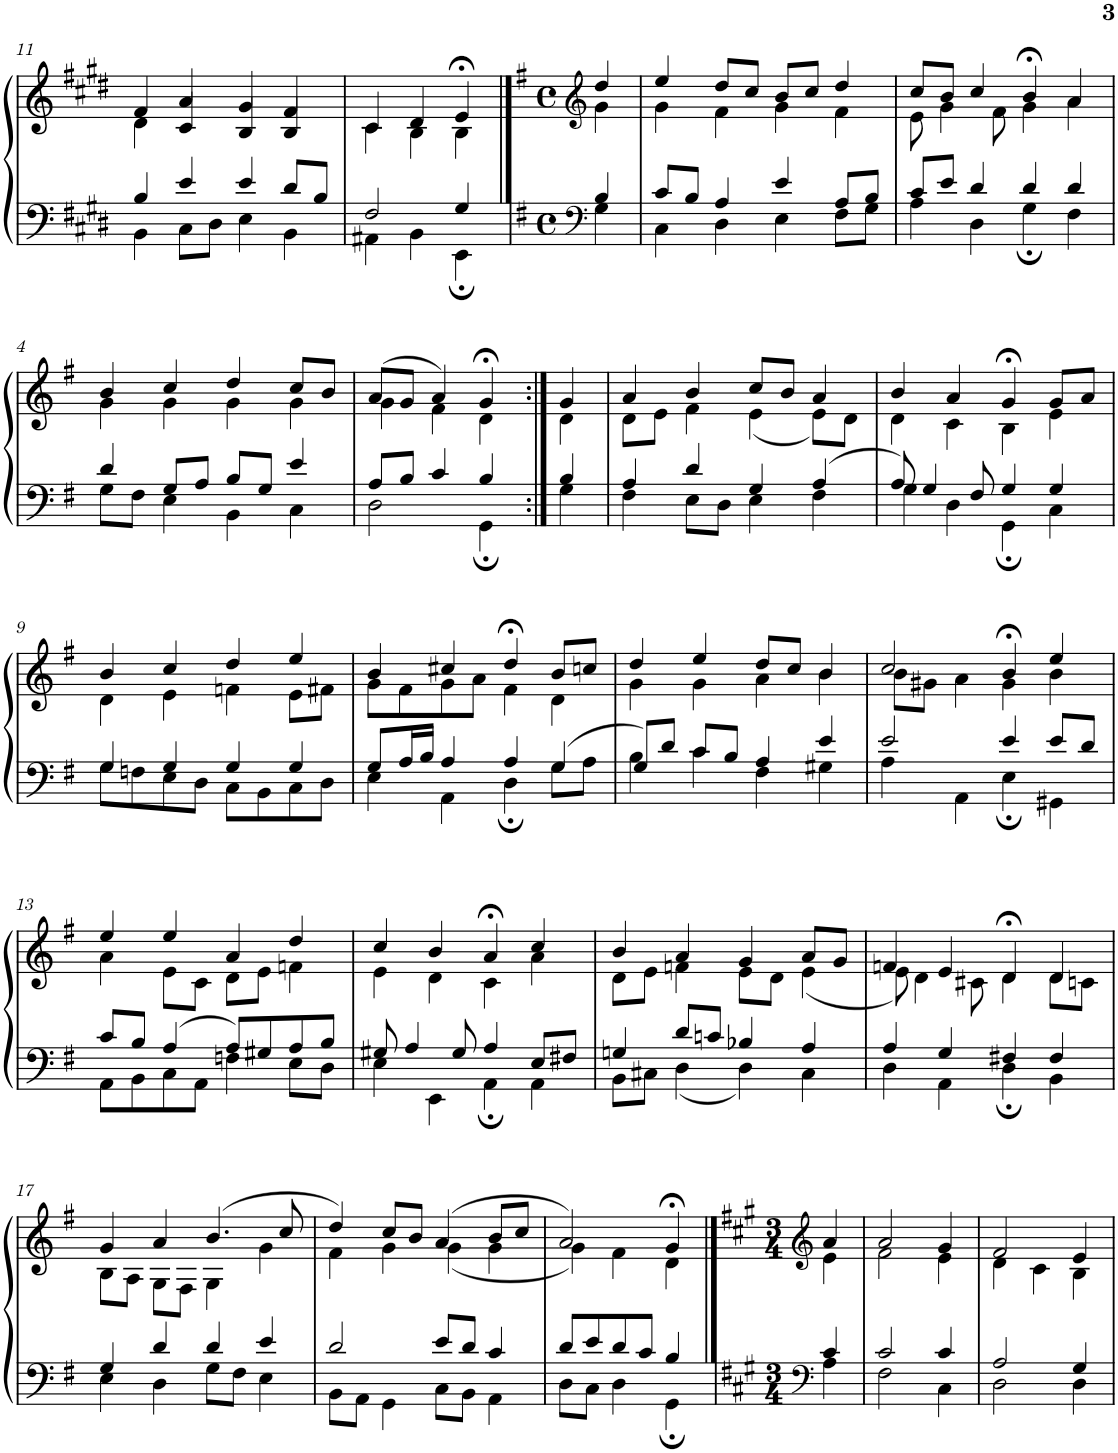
**kern	**kern
*part1	*part1
*staff2	*staff1
*I"Piano	*
*I'Pno	*
!!LO:PB:g=z
*clefF4	*clefG2
*k[f#c#g#d#]	*k[f#c#g#d#]
*M4/4	*M4/4
*met(c)	*met(c)
=11	=11
*^	*^
4B/	4BB\	4f#/	4d#\
4e/	8C#\L	4a/	4c#/
.	8D#\J	.	.
4e/	4E\	4g#/	4B/
8d#/L	4BB\	4f#/	4B/
8B/J	.	.	.
=12	=12	=12	=12
2F#/	4AA#X\	4c#/	4c#\
.	4BB\	4d#/	4B\
4G#/	4EE;\	4e;</	4B\
==1	==1	==1	==1
*clefF4	*	*clefG2	*
*k[f#]	*	*k[f#]	*
*M4/4	*	*M4/4	*
*met(c)	*	*met(c)	*
4B/	4G\	4dd/	4g\
=2	=2	=2	=2
8c/L	4C\	4ee/	4g\
8B/J	.	.	.
4A/	4D\	8dd/L	4f#\
.	.	8cc/J	.
4e/	4E\	8b/L	4g\
.	.	8cc/J	.
8A/L	8F#\L	4dd/	4f#\
8B/J	8G\J	.	.
=3	=3	=3	=3
8c/L	4A\	8cc/L	8e\
8e/J	.	8b/J	4g\
4d/	4D\	4cc/	.
.	.	.	8f#\
4d/	4G;\	4b;</	4g\
4d/	4F#\	4a/	4a\
!!LO:LB:g=z	!!
=4	=4	=4	=4
4d/	8G\L	4b/	4g\
.	8F#\J	.	.
8G/L	4E\	4cc/	4g\
8A/J	.	.	.
8B/L	4BB\	4dd/	4g\
8G/J	.	.	.
4e/	4C\	8cc/L	4g\
.	.	8b/J	.
=5	=5	=5	=5
8A/L	2D\	(>8a/L	4g\
8B/J	.	8g/J	.
4c/	.	4a/)	4f#\
4B/	4GG;\	4g;</	4d\
=6:|!	=6:|!	=6:|!	=6:|!
4B/	4G\	4g/	4d\
=7	=7	=7	=7
4A/	4F#\	4a/	8d\L
.	.	.	8e\J
4d/	8E\L	4b/	4f#\
.	8D\J	.	.
4G/	4E\	8cc/L	(<4e\
.	.	8b/J	.
4A/	4F#\	4a/	8e\L)
.	.	.	8d\J
=8	=8	=8	=8
8A/	4G\	4b/	4d\
4G/	.	.	.
.	4D\	4a/	4c\
8F#/	.	.	.
4G/	4GG;\	4g;</	4B\
4G/	4C\	8g/L	4e\
.	.	8a/J	.
!!LO:LB:g=z	!!
=9	=9	=9	=9
4G/	8G\L	4b/	4d\
.	8Fn\	.	.
4G/	8E\	4cc/	4e\
.	8D\J	.	.
4G/	8C\L	4dd/	4fn\
.	8BB\	.	.
4G/	8C\	4ee/	8e\L
.	8D\J	.	8f#X\J
=10	=10	=10	=10
8G/L	4E\	4b/	8g\L
16A/L	.	.	8f#\
16B/JJ	.	.	.
4A/	4AA\	4cc#X/	8g\
.	.	.	8a\J
4A/	4D;\	4dd;</	4f#\
4G/	8G\L	8b/L	4d\
.	8A\J	8ccn/J	.
=11	=11	=11	=11
8G/L	4B\	4dd/	4g\
8d/J	.	.	.
8c/L	4c\	4ee/	4g\
8B/J	.	.	.
4A/	4F#\	8dd/L	4a\
.	.	8cc/J	.
4e/	4G#X\	4b/	4b\
=12	=12	=12	=12
2e/	4A\	2cc/	8b\L
.	.	.	8g#X\J
.	4AA\	.	4a\
4e/	4E;\	4b;</	4g#\
8e/L	4GG#X\	4ee/	4b\
8d/J	.	.	.
!!LO:LB:g=z	!!
=13	=13	=13	=13
8c/L	8AA\L	4ee/	4a\
8B/J	8BB\	.	.
4A/	8C\	4ee/	8e\L
.	8AA\J	.	8c\J
8A/L	4Fn\	4a/	8d\L
8G#X/	.	.	8e\J
8A/	8E\L	4dd/	4fn\
8B/J	8D\J	.	.
=14	=14	=14	=14
8G#X/	4E\	4cc/	4e\
4A/	.	.	.
.	4EE\	4b/	4d\
8G#/	.	.	.
4A/	4AA;\	4a;</	4c\
8E/L	4AA\	4cc/	4a\
8F#X/J	.	.	.
=15	=15	=15	=15
4Gn/	8BB\L	4b/	8d\L
.	8C#X\J	.	8e\J
8d/L	4D\	4a/	4fn\
8cn/J	.	.	.
4B-X/	4D\	4g/	8e\L
.	.	.	8d\J
4A/	4C#\	8a/L	(<4e\
.	.	8g/J	.
=16	=16	=16	=16
4A/	4D\	4fn/	8e\)
.	.	.	4d\
4G/	4AA\	4e/	.
.	.	.	8c#X\
4F#X/	4D;\	4d/	4d;<\
4F#/	4BB\	4d/	8d\L
.	.	.	8cn\J
!!LO:LB:g=z	!!
=17	=17	=17	=17
4G/	4E\	4g/	8B\L
.	.	.	8A\J
4d/	4D\	4a/	8G\L
.	.	.	8F#\J
4d/	8G\L	(>4.b/	4G\
.	8F#\J	.	.
4e/	4E\	.	4g\
.	.	8cc/	.
=18	=18	=18	=18
2d/	8BB\L	4dd/)	4f#\
.	8AA\J	.	.
.	4GG\	8cc/L	4g\
.	.	8b/J	.
8e/L	8C\L	(>4a/	(<4g\
8d/J	8BB\J	.	.
4c/	4AA\	8b/L	4g\
.	.	8cc/J	.
=19	=19	=19	=19
8d/L	8D\L	2a/)	4g\)
8e/	8C\J	.	.
8d/	4D\	.	4f#\
8c/J	.	.	.
4B/	4GG;\	4g;</	4d\
==1	==1	==1	==1
*clefF4	*	*clefG2	*
*k[f#c#g#]	*	*k[f#c#g#]	*
*M3/4	*	*M3/4	*
4c#/	4A\	4a/	4e\
=2	=2	=2	=2
2c#/	2F#\	2a/	2f#\
4c#/	4C#\	4g#/	4e\
=3	=3	=3	=3
2A/	2D\	2f#/	4d\
.	.	.	4c#\
4G#/	4D\	4e/	4B\
*v	*v	*	*
*	*v	*v
=	=
*-	*-
